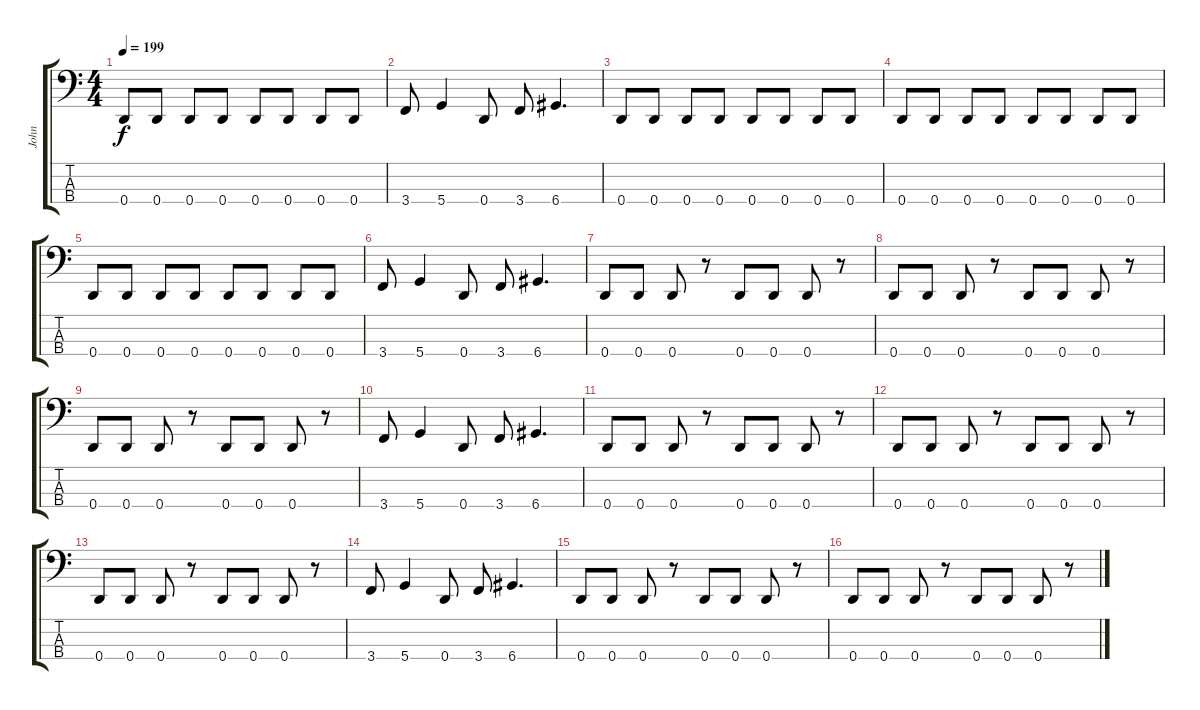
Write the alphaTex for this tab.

\track ("John" "John") {instrument electricbasspick}
\staff {score tabs}
\tuning (G2 D2 A1 D1) {hide}
\ts (4 4)
\tempo 199
\clef f4
\ks c
0.4.8{dy f} 0.4.8 0.4.8 0.4.8 0.4.8 0.4.8 0.4.8 0.4.8 |
3.4.8 5.4.4 0.4.8 3.4.8 6.4.4{d} |
0.4.8 0.4.8 0.4.8 0.4.8 0.4.8 0.4.8 0.4.8 0.4.8 |
0.4.8 0.4.8 0.4.8 0.4.8 0.4.8 0.4.8 0.4.8 0.4.8 |
0.4.8 0.4.8 0.4.8 0.4.8 0.4.8 0.4.8 0.4.8 0.4.8 |
3.4.8 5.4.4 0.4.8 3.4.8 6.4.4{d} |
0.4.8 0.4.8 0.4.8 r.8 0.4.8 0.4.8 0.4.8 r.8 |
0.4.8 0.4.8 0.4.8 r.8 0.4.8 0.4.8 0.4.8 r.8 |
0.4.8 0.4.8 0.4.8 r.8 0.4.8 0.4.8 0.4.8 r.8 |
3.4.8 5.4.4 0.4.8 3.4.8 6.4.4{d} |
0.4.8 0.4.8 0.4.8 r.8 0.4.8 0.4.8 0.4.8 r.8 |
0.4.8 0.4.8 0.4.8 r.8 0.4.8 0.4.8 0.4.8 r.8 |
0.4.8 0.4.8 0.4.8 r.8 0.4.8 0.4.8 0.4.8 r.8 |
3.4.8 5.4.4 0.4.8 3.4.8 6.4.4{d} |
0.4.8 0.4.8 0.4.8 r.8 0.4.8 0.4.8 0.4.8 r.8 |
0.4.8 0.4.8 0.4.8 r.8 0.4.8 0.4.8 0.4.8 r.8
